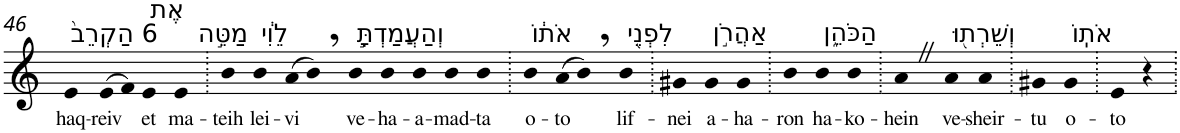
**kern	**text
*part1	*part1
*staff1	*staff1
*I"Piano	*
*I'Pno	*
!!LO:PB:g=z
*clefG2	*
*k[]	*
=46	=46
!LO:TX:a:t=6 הַקְרֵב֙	!
!	!LO:LY:b
4e	haq-
!	!LO:LY:b
(>8e	-reiv
8f)	.
!LO:TX:a:t=אֶת	!
!	!LO:LY:b
4e	et
!LO:TX:a:t=מַטֵּ֣ה	!
!	!LO:LY:b
4e	ma-
=47.	=47.
!	!LO:LY:b
4b	-teih
!LO:TX:a:t=לֵוִ֔י	!
!	!LO:LY:b
4b	lei-
!	!LO:LY:b
(>8a	-vi
8b,)	.
!LO:TX:a:t=וְהַעֲמַדְתָּ֣	!
!	!LO:LY:b
4b	ve-
!	!LO:LY:b
4b	-ha-
!	!LO:LY:b
4b	-a-
!	!LO:LY:b
4b	-mad-
!	!LO:LY:b
4b	-ta
=48.	=48.
!LO:TX:a:t=אֹת֔וֹ	!
!	!LO:LY:b
4b	o-
!	!LO:LY:b
(>8a	-to
8b,)	.
!LO:TX:a:t=לִפְנֵ֖י	!
!	!LO:LY:b
4b	lif-
=49.	=49.
!	!LO:LY:b
4g#X	-nei
!LO:TX:a:t=אַהֲרֹ֣ן	!
!	!LO:LY:b
4g#	a-
!	!LO:LY:b
4g#	-ha-
=50.	=50.
!	!LO:LY:b
4b	-ron
!LO:TX:a:t=הַכֹּהֵ֑ן	!
!	!LO:LY:b
4b	ha-
!	!LO:LY:b
4b	-ko-
=51.	=51.
!	!LO:LY:b
4aZ	-hein
!LO:TX:a:t=וְשֵׁרְת֖וּ	!
!	!LO:LY:b
4a	ve-
!	!LO:LY:b
4a	-sheir-
=52.	=52.
!	!LO:LY:b
4g#X	-tu
!LO:TX:a:t=אֹתֽוֹ	!
!	!LO:LY:b
4g#	o-
=53.	=53.
!	!LO:LY:b
4e	-to
4r	.
=.	=.
*-	*-
